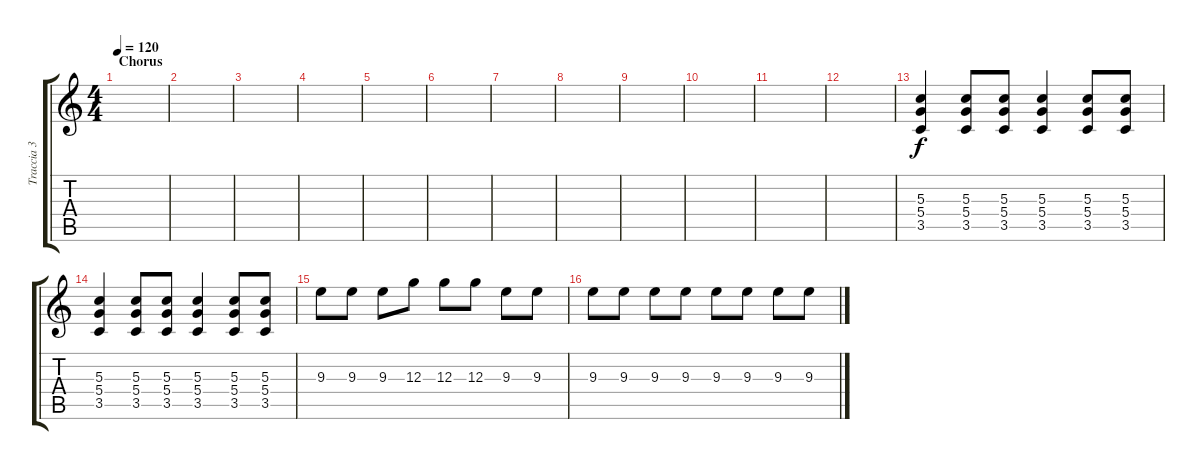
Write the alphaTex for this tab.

\track ("Traccia 3" "Traccia 3") {instrument distortionguitar}
\staff {score tabs}
\tuning (E4 B3 G3 D3 A2 D2) {hide}
\ts (4 4)
\section ("" "Chorus")
\tempo 120
\clef g2
\ks c
|
|
|
|
|
|
|
|
|
|
|
|
(5.3 5.4 3.5).4 (5.3 5.4 3.5).8 (5.3 5.4 3.5).8 (5.3 5.4 3.5).4 (5.3 5.4 3.5).8 (5.3 5.4 3.5).8 |
(5.3 5.4 3.5).4 (5.3 5.4 3.5).8 (5.3 5.4 3.5).8 (5.3 5.4 3.5).4 (5.3 5.4 3.5).8 (5.3 5.4 3.5).8 |
9.3.8 9.3.8 9.3.8 12.3.8 12.3.8 12.3.8 9.3.8 9.3.8 |
9.3.8 9.3.8 9.3.8 9.3.8 9.3.8 9.3.8 9.3.8 9.3.8
